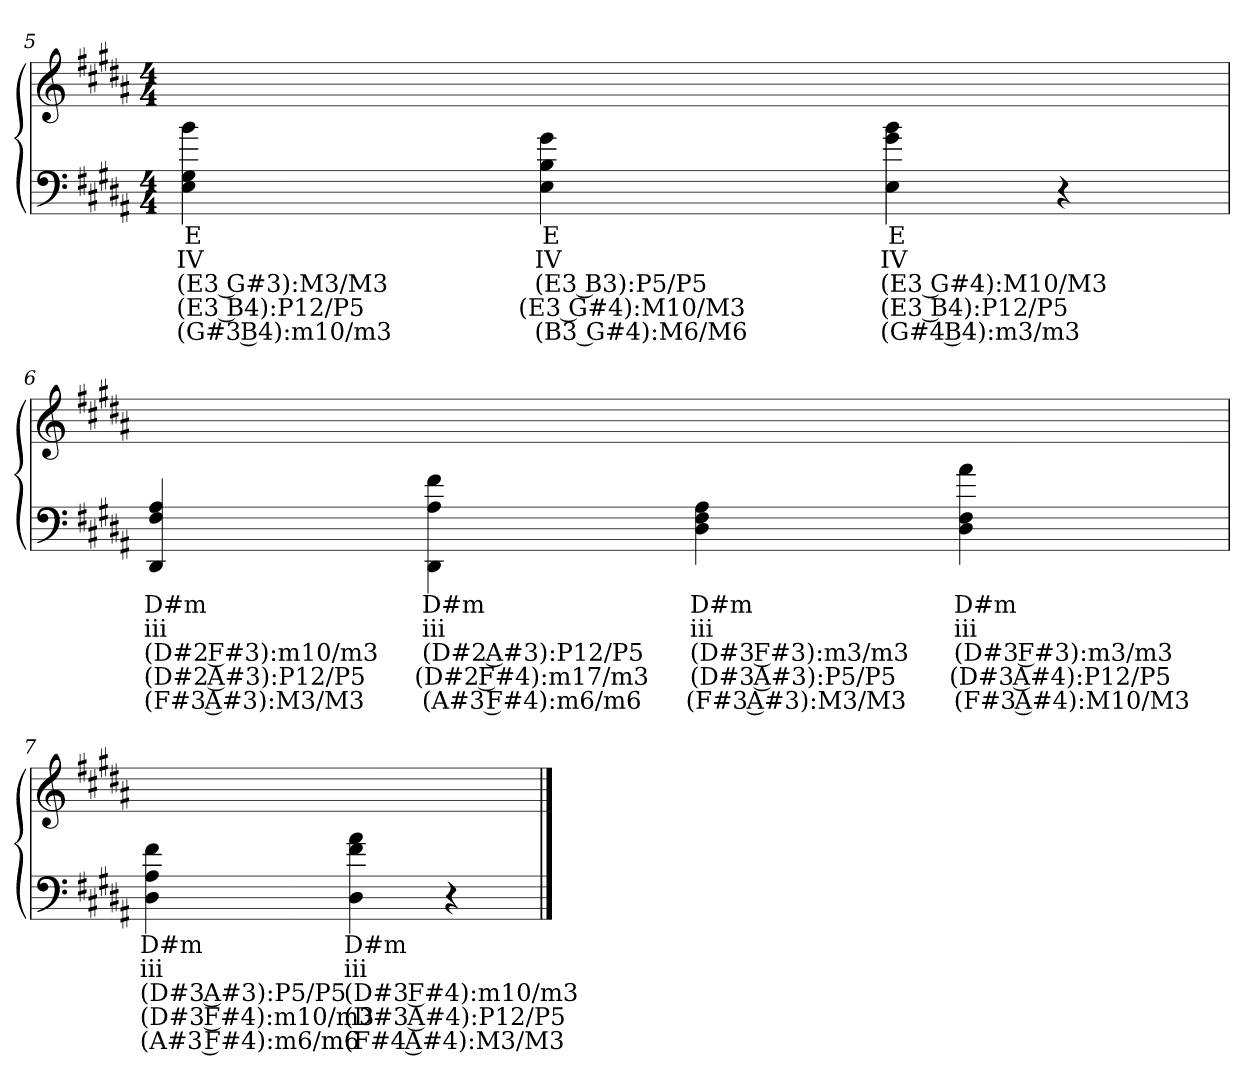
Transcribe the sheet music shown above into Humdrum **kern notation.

**kern	**text	**text	**text	**text	**text	**kern
*part2	*part2	*part2	*part2	*part2	*part2	*part1
*staff2	*staff2	*staff2	*staff2	*staff2	*staff2	*staff1
*clefF4	*	*	*	*	*	*clefG2
*k[f#c#g#d#a#]	*	*	*	*	*	*k[f#c#g#d#a#]
*B:	*	*	*	*	*	*B:
*M4/4	*	*	*	*	*	*M4/4
=5	=5	=5	=5	=5	=5	=5
4E 4G# 4b	E	IV	(E3 G#3):M3/M3	(E3 B4):P12/P5	(G#3 B4):m10/m3	1ryy
4E 4B 4g#	E	IV	(E3 B3):P5/P5	(E3 G#4):M10/M3	(B3 G#4):M6/M6	.
4E 4g# 4b	E	IV	(E3 G#4):M10/M3	(E3 B4):P12/P5	(G#4 B4):m3/m3	.
4r	.	.	.	.	.	.
=6	=6	=6	=6	=6	=6	=6
4DD# 4F# 4A#	D#m	iii	(D#2 F#3):m10/m3	(D#2 A#3):P12/P5	(F#3 A#3):M3/M3	1ryy
4DD# 4A# 4f#	D#m	iii	(D#2 A#3):P12/P5	(D#2 F#4):m17/m3	(A#3 F#4):m6/m6	.
4D# 4F# 4A#	D#m	iii	(D#3 F#3):m3/m3	(D#3 A#3):P5/P5	(F#3 A#3):M3/M3	.
4D# 4F# 4a#	D#m	iii	(D#3 F#3):m3/m3	(D#3 A#4):P12/P5	(F#3 A#4):M10/M3	.
=7	=7	=7	=7	=7	=7	=7
4D# 4A# 4f#	D#m	iii	(D#3 A#3):P5/P5	(D#3 F#4):m10/m3	(A#3 F#4):m6/m6	2.ryy
4D# 4f# 4a#	D#m	iii	(D#3 F#4):m10/m3	(D#3 A#4):P12/P5	(F#4 A#4):M3/M3	.
4r	.	.	.	.	.	.
==	==	==	==	==	==	==
*-	*-	*-	*-	*-	*-	*-
